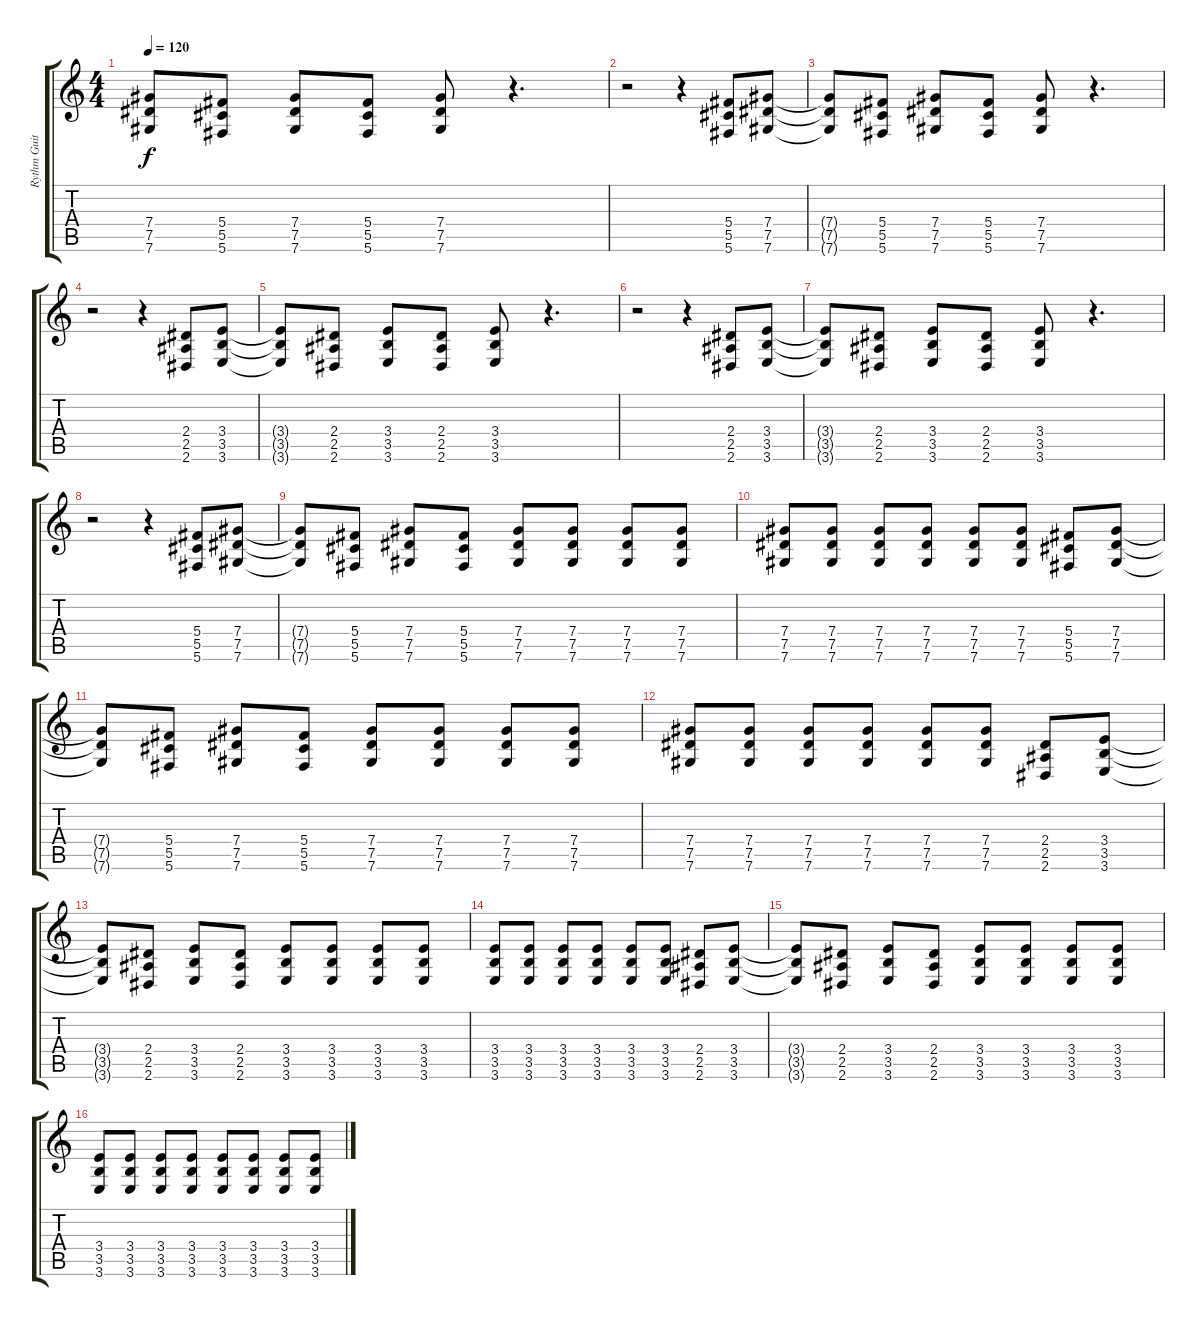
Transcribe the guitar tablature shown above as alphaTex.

\track ("Rythm Guitar" "Rythm Guit") {instrument distortionguitar}
\staff {score tabs}
\tuning (Eb4 Bb3 Gb3 Db3 Ab2 Db2) {hide}
\ts (4 4)
\tempo 120
\clef g2
\ks c
(7.4{t} 7.5{t} 7.6{t}).8{dy f} (5.4 5.5 5.6).8 (7.4 7.5 7.6).8 (5.4 5.5 5.6).8 (7.4 7.5 7.6).8 r.4{d} |
r.2 r.4 (5.4 5.5 5.6).8 (7.4 7.5 7.6).8 |
(7.4{t} 7.5{t} 7.6{t}).8 (5.4 5.5 5.6).8 (7.4 7.5 7.6).8 (5.4 5.5 5.6).8 (7.4 7.5 7.6).8 r.4{d} |
r.2 r.4 (2.4 2.5 2.6).8 (3.4 3.5 3.6).8 |
(3.4{t} 3.5{t} 3.6{t}).8 (2.4 2.5 2.6).8 (3.4 3.5 3.6).8 (2.4 2.5 2.6).8 (3.4 3.5 3.6).8 r.4{d} |
r.2 r.4 (2.4 2.5 2.6).8 (3.4 3.5 3.6).8 |
(3.4{t} 3.5{t} 3.6{t}).8 (2.4 2.5 2.6).8 (3.4 3.5 3.6).8 (2.4 2.5 2.6).8 (3.4 3.5 3.6).8 r.4{d} |
r.2 r.4 (5.4 5.5 5.6).8 (7.4 7.5 7.6).8 |
(7.4{t} 7.5{t} 7.6{t}).8 (5.4 5.5 5.6).8 (7.4 7.5 7.6).8 (5.4 5.5 5.6).8 (7.4 7.5 7.6).8 (7.4 7.5 7.6).8 (7.4 7.5 7.6).8 (7.4 7.5 7.6).8 |
(7.4 7.5 7.6).8 (7.4 7.5 7.6).8 (7.4 7.5 7.6).8 (7.4 7.5 7.6).8 (7.4 7.5 7.6).8 (7.4 7.5 7.6).8 (5.4 5.5 5.6).8 (7.4 7.5 7.6).8 |
(7.4{t} 7.5{t} 7.6{t}).8 (5.4 5.5 5.6).8 (7.4 7.5 7.6).8 (5.4 5.5 5.6).8 (7.4 7.5 7.6).8 (7.4 7.5 7.6).8 (7.4 7.5 7.6).8 (7.4 7.5 7.6).8 |
(7.4 7.5 7.6).8 (7.4 7.5 7.6).8 (7.4 7.5 7.6).8 (7.4 7.5 7.6).8 (7.4 7.5 7.6).8 (7.4 7.5 7.6).8 (2.4 2.5 2.6).8 (3.4 3.5 3.6).8 |
(3.4{t} 3.5{t} 3.6{t}).8 (2.4 2.5 2.6).8 (3.4 3.5 3.6).8 (2.4 2.5 2.6).8 (3.4 3.5 3.6).8 (3.4 3.5 3.6).8 (3.4 3.5 3.6).8 (3.4 3.5 3.6).8 |
(3.4 3.5 3.6).8 (3.4 3.5 3.6).8 (3.4 3.5 3.6).8 (3.4 3.5 3.6).8 (3.4 3.5 3.6).8 (3.4 3.5 3.6).8 (2.4 2.5 2.6).8 (3.4 3.5 3.6).8 |
(3.4{t} 3.5{t} 3.6{t}).8 (2.4 2.5 2.6).8 (3.4 3.5 3.6).8 (2.4 2.5 2.6).8 (3.4 3.5 3.6).8 (3.4 3.5 3.6).8 (3.4 3.5 3.6).8 (3.4 3.5 3.6).8 |
(3.4 3.5 3.6).8 (3.4 3.5 3.6).8 (3.4 3.5 3.6).8 (3.4 3.5 3.6).8 (3.4 3.5 3.6).8 (3.4 3.5 3.6).8 (3.4 3.5 3.6).8 (3.4 3.5 3.6).8
